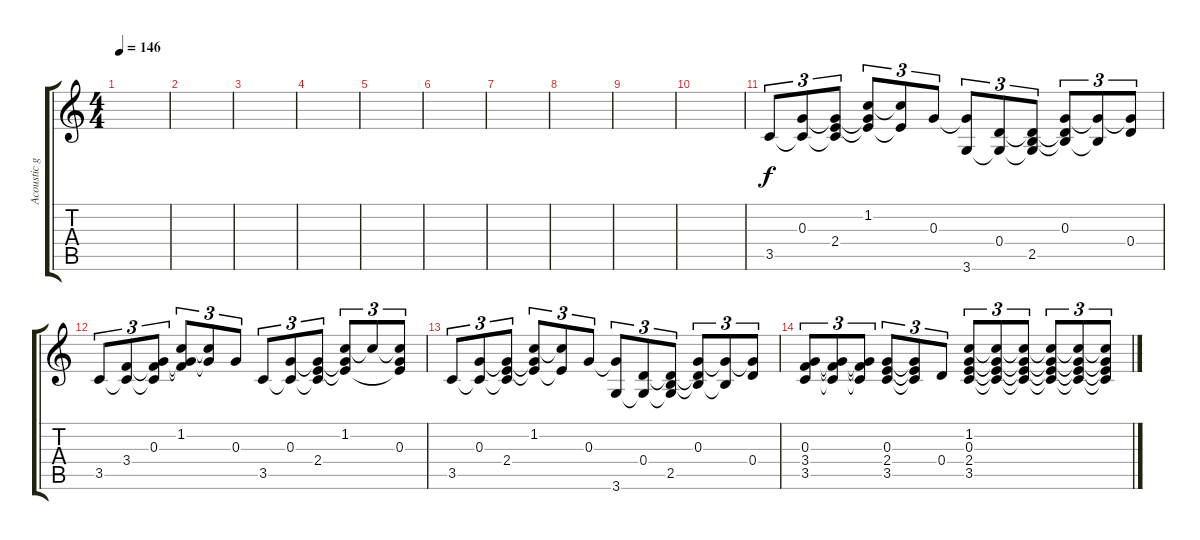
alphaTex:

\track ("Acoustic guitar" "Acoustic g") {instrument acousticguitarsteel}
\staff {score tabs}
\tuning (E4 B3 G3 D3 A2 E2) {hide}
\ts (4 4)
\tempo 146
\clef g2
\ks c
|
|
|
|
|
|
|
|
|
|
3.5.8{tu (3 2)} (0.3 3.5{t}).8{tu (3 2)} (0.3{t} 2.4 3.5{t}).8{tu (3 2)} (1.2 0.3{t} 2.4{t}).8{tu (3 2)} (1.2{t} 2.4{t}).8{tu (3 2)} 0.3.8{tu (3 2)} (0.3{t} 3.6).8{tu (3 2)} (0.4 3.6{t}).8{tu (3 2)} (0.4{t} 2.5 3.6{t}).8{tu (3 2)} (0.3 0.4{t} 2.5{t}).8{tu (3 2)} (0.3{t} 2.5{t}).8{tu (3 2)} (0.3{t} 0.4).8{tu (3 2)} |
3.5.8{tu (3 2)} (3.4 3.5{t}).8{tu (3 2)} (0.3 3.4{t} 3.5{t}).8{tu (3 2)} (1.2 0.3{t} 3.4{t}).8{tu (3 2)} (1.2{t} 0.3{t}).8{tu (3 2)} 0.3.8{tu (3 2)} 3.5.8{tu (3 2)} (0.3 3.5{t}).8{tu (3 2)} (0.3{t} 2.4 3.5{t}).8{tu (3 2)} (1.2 0.3{t} 2.4{t}).8{tu (3 2)} 1.2{t}.8{tu (3 2)} (1.2{t} 0.3 2.4{t}).8{tu (3 2)} |
3.5.8{tu (3 2)} (0.3 3.5{t}).8{tu (3 2)} (0.3{t} 2.4 3.5{t}).8{tu (3 2)} (1.2 0.3{t} 2.4{t}).8{tu (3 2)} (1.2{t} 2.4{t}).8{tu (3 2)} 0.3.8{tu (3 2)} (0.3{t} 3.6).8{tu (3 2)} (0.4 3.6{t}).8{tu (3 2)} (0.4{t} 2.5 3.6{t}).8{tu (3 2)} (0.3 0.4{t} 2.5{t}).8{tu (3 2)} (0.3{t} 2.5{t}).8{tu (3 2)} (0.3{t} 0.4).8{tu (3 2)} |
(0.3 3.4 3.5).8{tu (3 2)} (0.3{t} 3.4{t} 3.5{t}).8{tu (3 2)} (0.3{t} 3.4{t} 3.5{t}).8{tu (3 2)} (0.3 2.4 3.5).8{tu (3 2)} (0.3{t} 2.4{t} 3.5{t}).8{tu (3 2)} 0.4.8{tu (3 2)} (1.2 0.3 2.4 3.5).8{tu (3 2)} (1.2{t} 0.3{t} 2.4{t} 3.5{t}).8{tu (3 2)} (1.2{t} 0.3{t} 2.4{t} 3.5{t}).8{tu (3 2)} (1.2{t} 0.3{t} 2.4{t} 3.5{t}).8{tu (3 2)} (1.2{t} 0.3{t} 2.4{t} 3.5{t}).8{tu (3 2)} (1.2{t} 0.3{t} 2.4{t} 3.5{t}).8{tu (3 2)}
